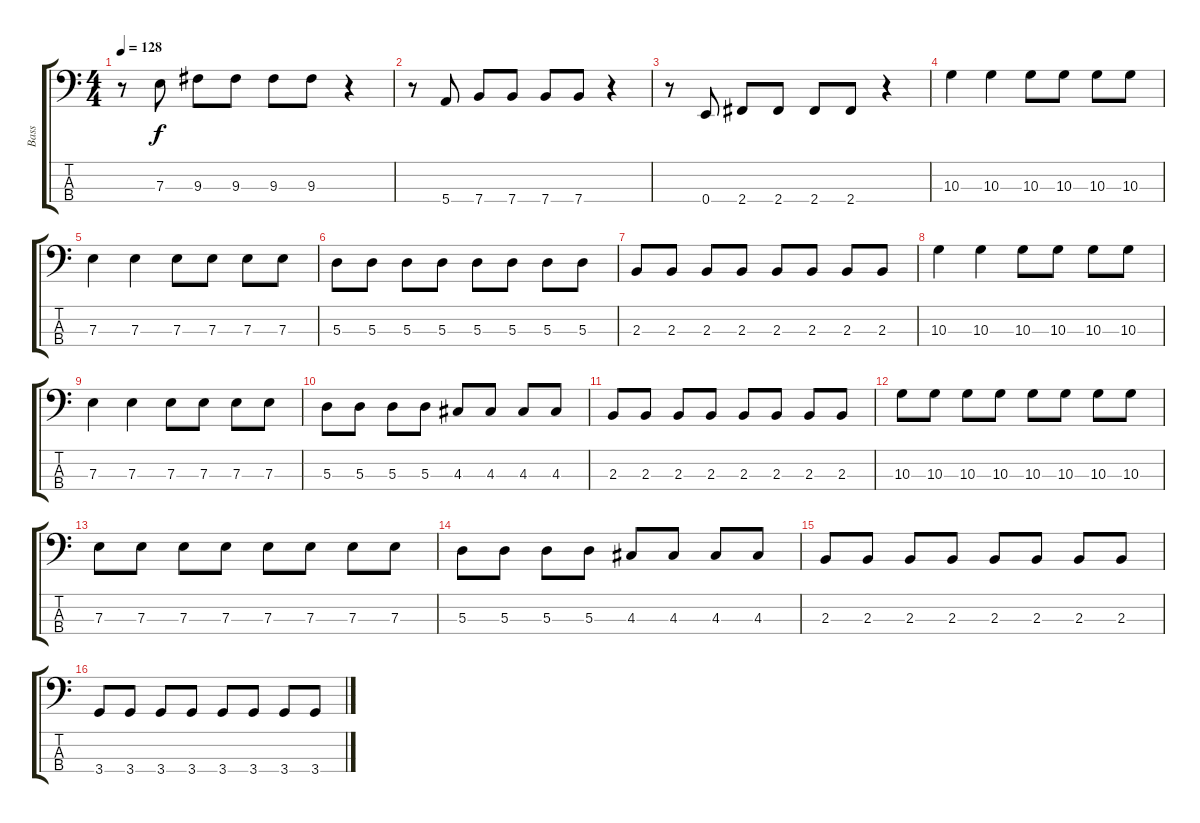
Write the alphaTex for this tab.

\track ("Bass" "Bass") {instrument electricbassfinger}
\staff {score tabs}
\tuning (G2 D2 A1 E1) {hide}
\ts (4 4)
\tempo 128
\clef f4
\ks c
r.8{dy f} 7.3.8 9.3.8 9.3.8 9.3.8 9.3.8 r.4 |
r.8 5.4.8 7.4.8 7.4.8 7.4.8 7.4.8 r.4 |
r.8 0.4.8 2.4.8 2.4.8 2.4.8 2.4.8 r.4 |
10.3.4 10.3.4 10.3.8 10.3.8 10.3.8 10.3.8 |
7.3.4 7.3.4 7.3.8 7.3.8 7.3.8 7.3.8 |
5.3.8 5.3.8 5.3.8 5.3.8 5.3.8 5.3.8 5.3.8 5.3.8 |
2.3.8 2.3.8 2.3.8 2.3.8 2.3.8 2.3.8 2.3.8 2.3.8 |
10.3.4 10.3.4 10.3.8 10.3.8 10.3.8 10.3.8 |
7.3.4 7.3.4 7.3.8 7.3.8 7.3.8 7.3.8 |
5.3.8 5.3.8 5.3.8 5.3.8 4.3.8 4.3.8 4.3.8 4.3.8 |
2.3.8 2.3.8 2.3.8 2.3.8 2.3.8 2.3.8 2.3.8 2.3.8 |
10.3.8 10.3.8 10.3.8 10.3.8 10.3.8 10.3.8 10.3.8 10.3.8 |
7.3.8 7.3.8 7.3.8 7.3.8 7.3.8 7.3.8 7.3.8 7.3.8 |
5.3.8 5.3.8 5.3.8 5.3.8 4.3.8 4.3.8 4.3.8 4.3.8 |
2.3.8 2.3.8 2.3.8 2.3.8 2.3.8 2.3.8 2.3.8 2.3.8 |
3.4.8 3.4.8 3.4.8 3.4.8 3.4.8 3.4.8 3.4.8 3.4.8
